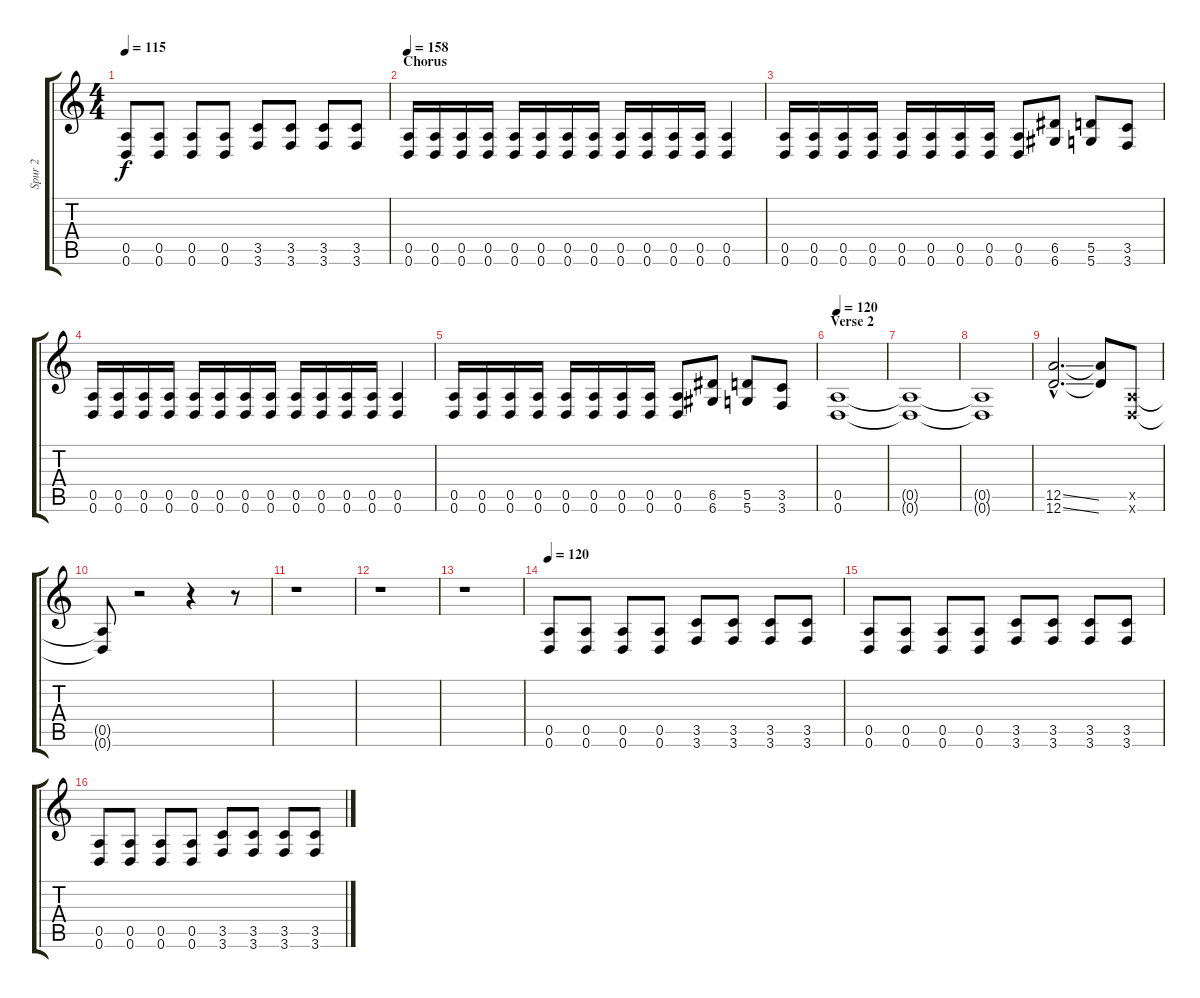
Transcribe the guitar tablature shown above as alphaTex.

\track ("Spur 2" "Spur 2") {instrument overdrivenguitar}
\staff {score tabs}
\tuning (E4 B3 G3 D3 A2 D2) {hide}
\ts (4 4)
\tempo 115
\clef g2
\ks c
(0.5 0.6).8{dy f} (0.5 0.6).8 (0.5 0.6).8 (0.5 0.6).8 (3.5 3.6).8 (3.5 3.6).8 (3.5 3.6).8 (3.5 3.6).8 |
\section ("" "Chorus")
\tempo 156
\tempo 158
(0.5 0.6).16 (0.5 0.6).16 (0.5 0.6).16 (0.5 0.6).16 (0.5 0.6).16 (0.5 0.6).16 (0.5 0.6).16 (0.5 0.6).16 (0.5 0.6).16 (0.5 0.6).16 (0.5 0.6).16 (0.5 0.6).16 (0.5 0.6).4 |
(0.5 0.6).16 (0.5 0.6).16 (0.5 0.6).16 (0.5 0.6).16 (0.5 0.6).16 (0.5 0.6).16 (0.5 0.6).16 (0.5 0.6).16 (0.5 0.6).8 (6.5 6.6).8 (5.5 5.6).8 (3.5 3.6).8 |
(0.5 0.6).16 (0.5 0.6).16 (0.5 0.6).16 (0.5 0.6).16 (0.5 0.6).16 (0.5 0.6).16 (0.5 0.6).16 (0.5 0.6).16 (0.5 0.6).16 (0.5 0.6).16 (0.5 0.6).16 (0.5 0.6).16 (0.5 0.6).4 |
(0.5 0.6).16 (0.5 0.6).16 (0.5 0.6).16 (0.5 0.6).16 (0.5 0.6).16 (0.5 0.6).16 (0.5 0.6).16 (0.5 0.6).16 (0.5 0.6).8 (6.5 6.6).8 (5.5 5.6).8 (3.5 3.6).8 |
\section ("" "Verse 2")
\tempo 120
(0.5 0.6).1 |
(0.5{t} 0.6{t}).1 |
(0.5{t} 0.6{t}).1 |
(12.5{ss hac} 12.6{ss hac}).2{d} (12.5{t} 12.6{t}).8 (0.5{x} 0.6{x}).8 |
(0.5{t} 0.6{t}).8 r.2 r.4 r.8 |
r.1 |
r.1 |
r.1 |
\tempo 120
(0.5 0.6).8 (0.5 0.6).8 (0.5 0.6).8 (0.5 0.6).8 (3.5 3.6).8 (3.5 3.6).8 (3.5 3.6).8 (3.5 3.6).8 |
(0.5 0.6).8 (0.5 0.6).8 (0.5 0.6).8 (0.5 0.6).8 (3.5 3.6).8 (3.5 3.6).8 (3.5 3.6).8 (3.5 3.6).8 |
(0.5 0.6).8 (0.5 0.6).8 (0.5 0.6).8 (0.5 0.6).8 (3.5 3.6).8 (3.5 3.6).8 (3.5 3.6).8 (3.5 3.6).8
